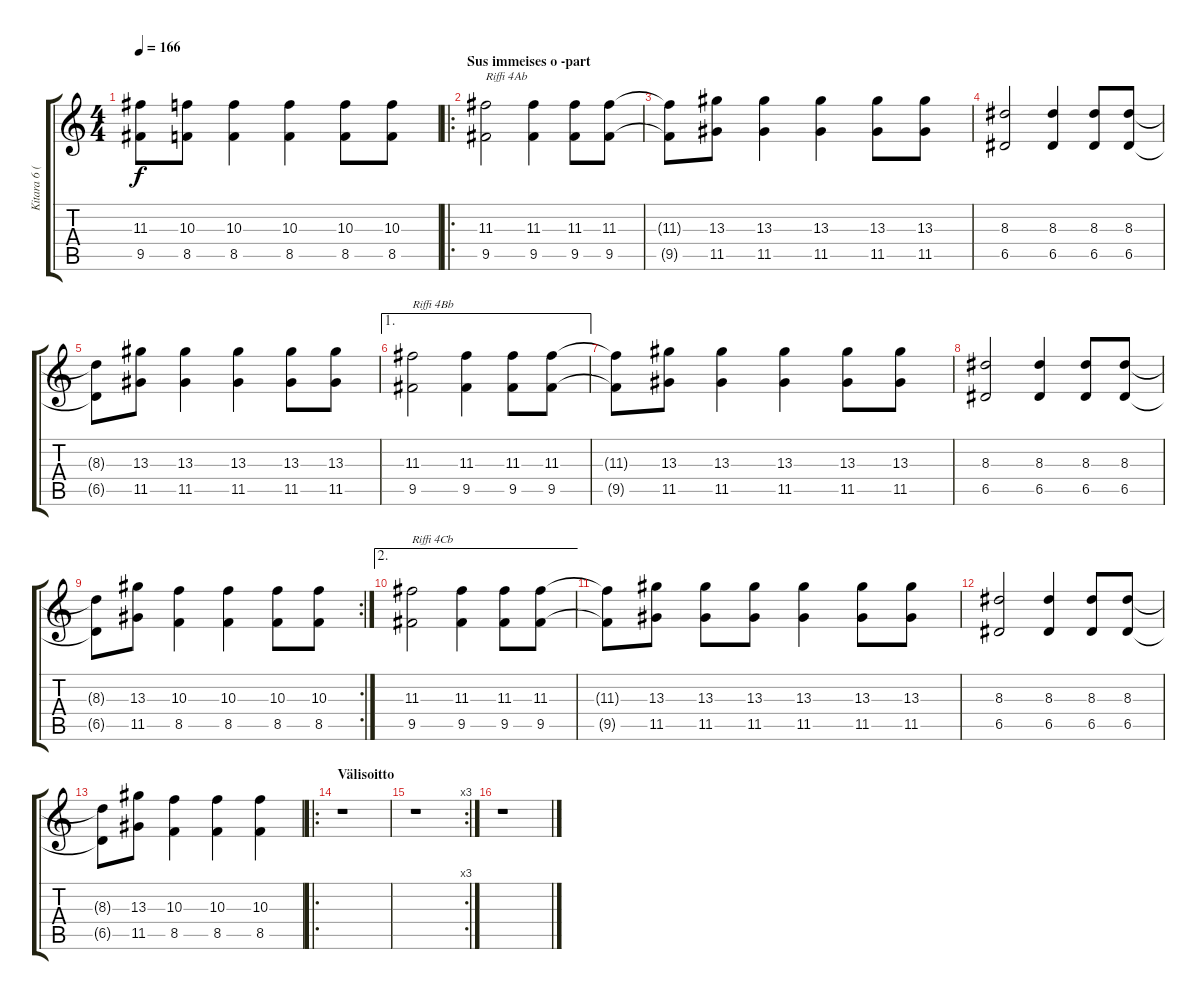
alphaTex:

\track ("Kitara 6 (Melodia 2)" "Kitara 6 (") {instrument distortionguitar}
\staff {score tabs}
\tuning (E4 B3 G3 D3 A2 D2) {hide}
\ts (4 4)
\tempo 166
\clef g2
\ks c
(11.3{t} 9.5{t}).8{dy f} (10.3 8.5).8 (10.3 8.5).4 (10.3 8.5).4 (10.3 8.5).8 (10.3 8.5).8 |
\ro
\section ("" "Sus immeises o -part")
(11.3 9.5).2{txt "Riffi 4Ab"} (11.3 9.5).4 (11.3 9.5).8 (11.3 9.5).8 |
(11.3{t} 9.5{t}).8 (13.3 11.5).8 (13.3 11.5).4 (13.3 11.5).4 (13.3 11.5).8 (13.3 11.5).8 |
(8.3 6.5).2 (8.3 6.5).4 (8.3 6.5).8 (8.3 6.5).8 |
(8.3{t} 6.5{t}).8 (13.3 11.5).8 (13.3 11.5).4 (13.3 11.5).4 (13.3 11.5).8 (13.3 11.5).8 |
\ae 1
(11.3 9.5).2{txt "Riffi 4Bb"} (11.3 9.5).4 (11.3 9.5).8 (11.3 9.5).8 |
(11.3{t} 9.5{t}).8 (13.3 11.5).8 (13.3 11.5).4 (13.3 11.5).4 (13.3 11.5).8 (13.3 11.5).8 |
(8.3 6.5).2 (8.3 6.5).4 (8.3 6.5).8 (8.3 6.5).8 |
\rc 2
(8.3{t} 6.5{t}).8 (13.3 11.5).8 (10.3 8.5).4 (10.3 8.5).4 (10.3 8.5).8 (10.3 8.5).8 |
\ae 2
(11.3 9.5).2{txt "Riffi 4Cb"} (11.3 9.5).4 (11.3 9.5).8 (11.3 9.5).8 |
(11.3{t} 9.5{t}).8 (13.3 11.5).8 (13.3 11.5).8 (13.3 11.5).8 (13.3 11.5).4 (13.3 11.5).8 (13.3 11.5).8 |
(8.3 6.5).2 (8.3 6.5).4 (8.3 6.5).8 (8.3 6.5).8 |
(8.3{t} 6.5{t}).8 (13.3 11.5).8 (10.3 8.5).4 (10.3 8.5).4 (10.3 8.5).4 |
\ro
\section ("" "Välisoitto")
r.1 |
\rc 3
r.1 |
r.1
